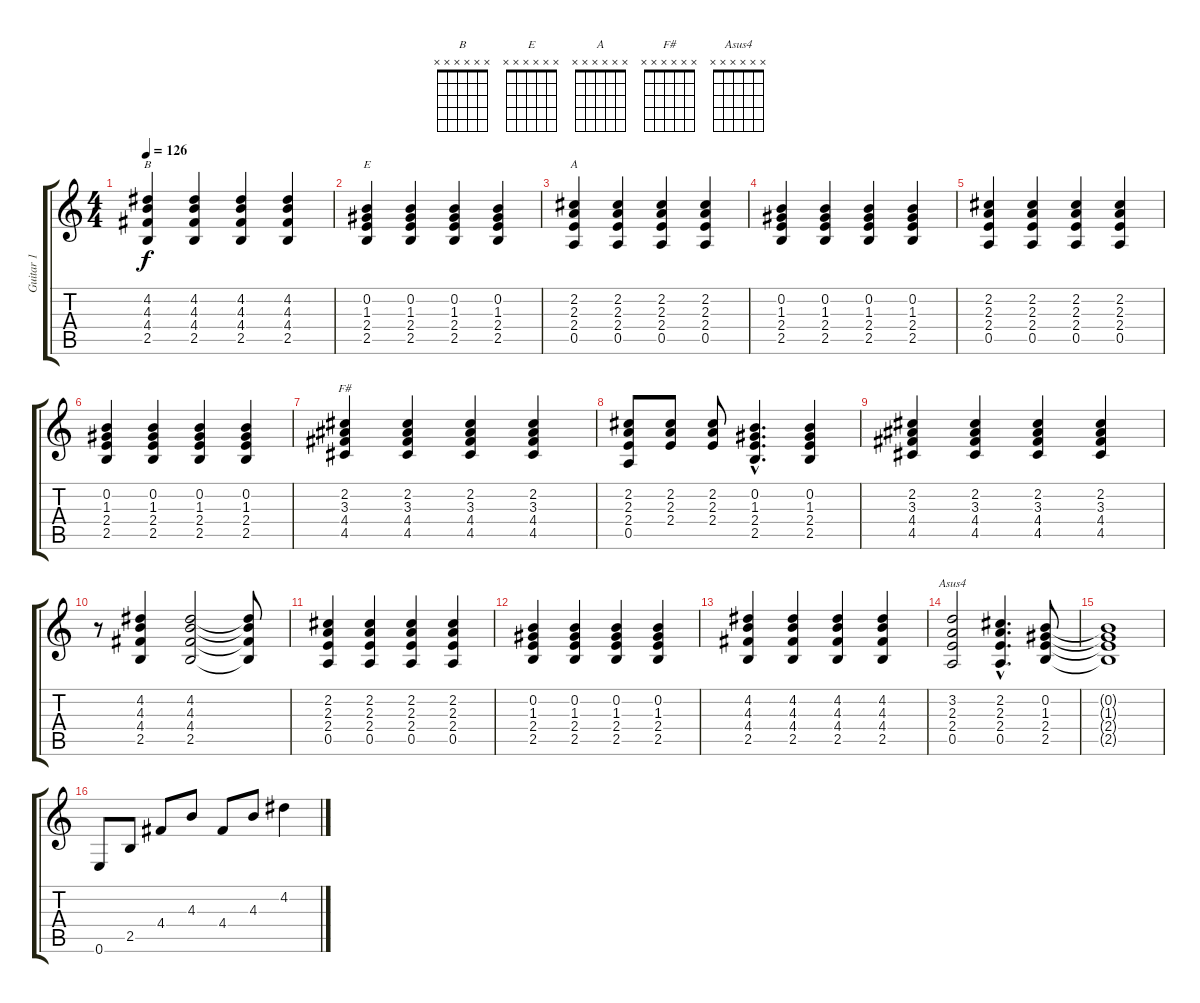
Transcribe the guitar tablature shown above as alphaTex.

\track ("Guitar 1" "Guitar 1") {instrument electricguitarclean}
\staff {score tabs}
\tuning (E4 B3 G3 D3 A2 E2) {hide}
\chord ("B" x x x x x x) {firstfret 0}
\chord ("E" x x x x x x) {firstfret 0}
\chord ("A" x x x x x x) {firstfret 0}
\chord ("F#" x x x x x x) {firstfret 0}
\chord ("Asus4" x x x x x x) {firstfret 0}
\ts (4 4)
\tempo 126
\clef g2
\ks c
(4.2 4.3 4.4 2.5).4{ch "B" dy f} (4.2 4.3 4.4 2.5).4 (4.2 4.3 4.4 2.5).4 (4.2 4.3 4.4 2.5).4 |
(0.2 1.3 2.4 2.5).4{ch "E"} (0.2 1.3 2.4 2.5).4 (0.2 1.3 2.4 2.5).4 (0.2 1.3 2.4 2.5).4 |
(2.2 2.3 2.4 0.5).4{ch "A"} (2.2 2.3 2.4 0.5).4 (2.2 2.3 2.4 0.5).4 (2.2 2.3 2.4 0.5).4 |
(0.2 1.3 2.4 2.5).4 (0.2 1.3 2.4 2.5).4 (0.2 1.3 2.4 2.5).4 (0.2 1.3 2.4 2.5).4 |
(2.2 2.3 2.4 0.5).4 (2.2 2.3 2.4 0.5).4 (2.2 2.3 2.4 0.5).4 (2.2 2.3 2.4 0.5).4 |
(0.2 1.3 2.4 2.5).4 (0.2 1.3 2.4 2.5).4 (0.2 1.3 2.4 2.5).4 (0.2 1.3 2.4 2.5).4 |
(2.2 3.3 4.4 4.5).4{ch "F#"} (2.2 3.3 4.4 4.5).4 (2.2 3.3 4.4 4.5).4 (2.2 3.3 4.4 4.5).4 |
(2.2 2.3 2.4 0.5).8 (2.2 2.3 2.4).8 (2.2 2.3 2.4).8 (0.2{hac} 1.3{hac} 2.4{hac} 2.5{hac}).4{d} (0.2 1.3 2.4 2.5).4 |
(2.2 3.3 4.4 4.5).4 (2.2 3.3 4.4 4.5).4 (2.2 3.3 4.4 4.5).4 (2.2 3.3 4.4 4.5).4 |
r.8 (4.2 4.3 4.4 2.5).4 (4.2 4.3 4.4 2.5).2 (4.2{t} 4.3{t} 4.4{t} 2.5{t}).8 |
(2.2 2.3 2.4 0.5).4 (2.2 2.3 2.4 0.5).4 (2.2 2.3 2.4 0.5).4 (2.2 2.3 2.4 0.5).4 |
(0.2 1.3 2.4 2.5).4 (0.2 1.3 2.4 2.5).4 (0.2 1.3 2.4 2.5).4 (0.2 1.3 2.4 2.5).4 |
(4.2 4.3 4.4 2.5).4 (4.2 4.3 4.4 2.5).4 (4.2 4.3 4.4 2.5).4 (4.2 4.3 4.4 2.5).4 |
(3.2 2.3 2.4 0.5).2{ch "Asus4"} (2.2{hac} 2.3{hac} 2.4{hac} 0.5{hac}).4{d} (0.2 1.3 2.4 2.5).8 |
(0.2{t} 1.3{t} 2.4{t} 2.5{t}).1 |
0.6.8 2.5.8 4.4.8 4.3.8 4.4.8 4.3.8 4.2.4
